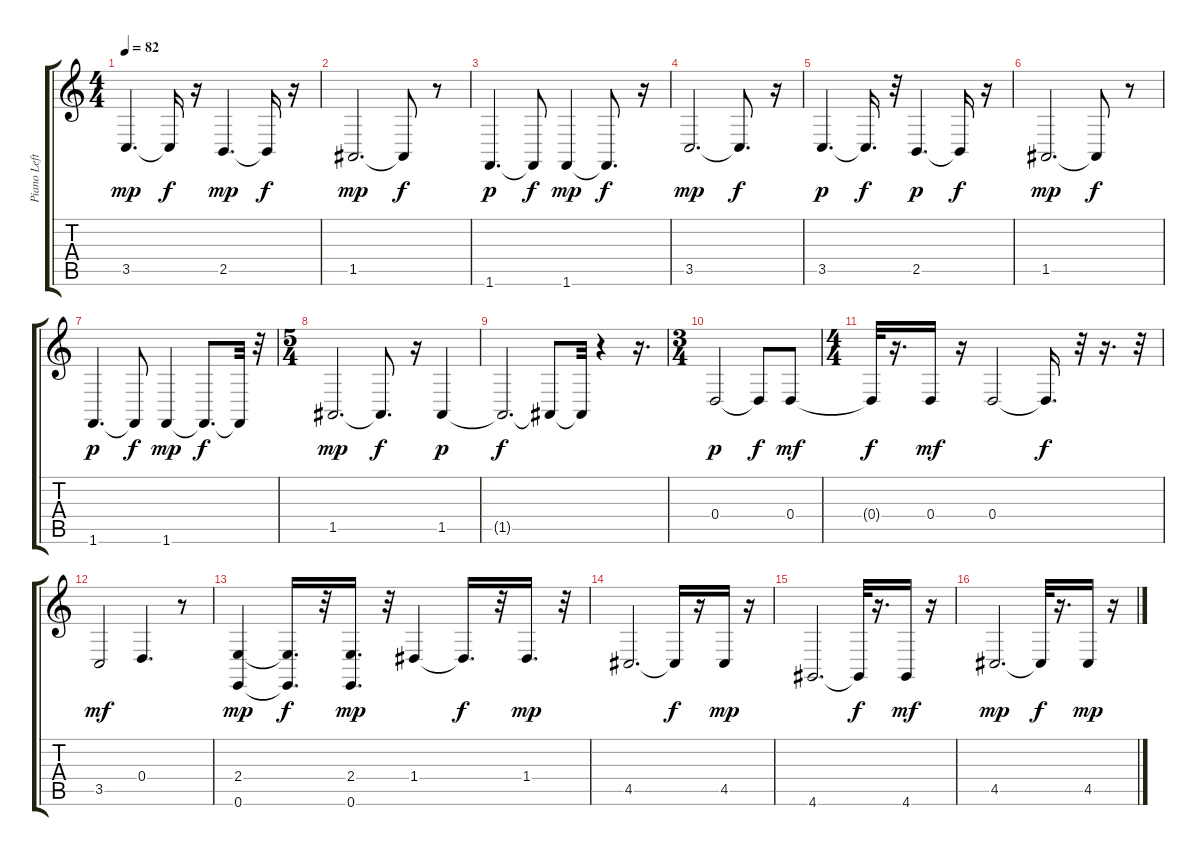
\track ("Piano Left Hand" "Piano Left") {instrument acousticgrandpiano}
\staff {score tabs}
\tuning (E4 B3 G3 D3 A2 E2) {hide}
\ts (4 4)
\tempo 82
\clef g2
\ks c
3.5.4{d dy mp} 3.5{t}.16{dy f} r.16 2.5.4{d dy mp} 2.5{t}.16{dy f} r.16 |
1.5.2{d dy mp} 1.5{t}.8{dy f} r.8 |
1.6.4{d dy p} 1.6{t}.8{dy f} 1.6.4{dy mp} 1.6{t}.8{d dy f} r.16 |
3.5.2{d dy mp} 3.5{t}.8{d dy f} r.16 |
3.5.4{d dy p} 3.5{t}.16{d dy f} r.32 2.5.4{d dy p} 2.5{t}.16{dy f} r.16 |
1.5.2{d dy mp} 1.5{t}.8{dy f} r.8 |
1.6.4{d dy p} 1.6{t}.8{dy f} 1.6.4{dy mp} 1.6{t}.8{d dy f} 1.6{t}.32 r.32 |
\ts (5 4)
1.5.2{d dy mp} 1.5{t}.8{d dy f} r.16 1.5.4{dy p} |
1.5{t}.2{d dy f} 1.5{t}.8 1.5{t}.32 r.4 r.16{d} |
\ts (3 4)
0.4.2{dy p} 0.4{t}.8{dy f} 0.4.8{dy mf} |
\ts (4 4)
0.4{t}.32{dy f} r.16{d} 0.4.16{dy mf} r.16 0.4.2 0.4{t}.16{d dy f} r.32 r.16{d} r.32 |
3.5.2{dy mf} 0.4.4{d} r.8 |
(2.4 0.6).4{dy mp} (2.4{t} 0.6{t}).16{d dy f} r.32 (2.4 0.6).16{d dy mp} r.32 1.4.4 1.4{t}.16{d dy f} r.32 1.4.16{d dy mp} r.32 |
4.5.2{d} 4.5{t}.16{dy f} r.16 4.5.16{dy mp} r.16 |
4.6.2{d} 4.6{t}.32{dy f} r.16{d} 4.6.16{dy mf} r.16 |
4.5.2{d dy mp} 4.5{t}.32{dy f} r.16{d} 4.5.16{dy mp} r.16
